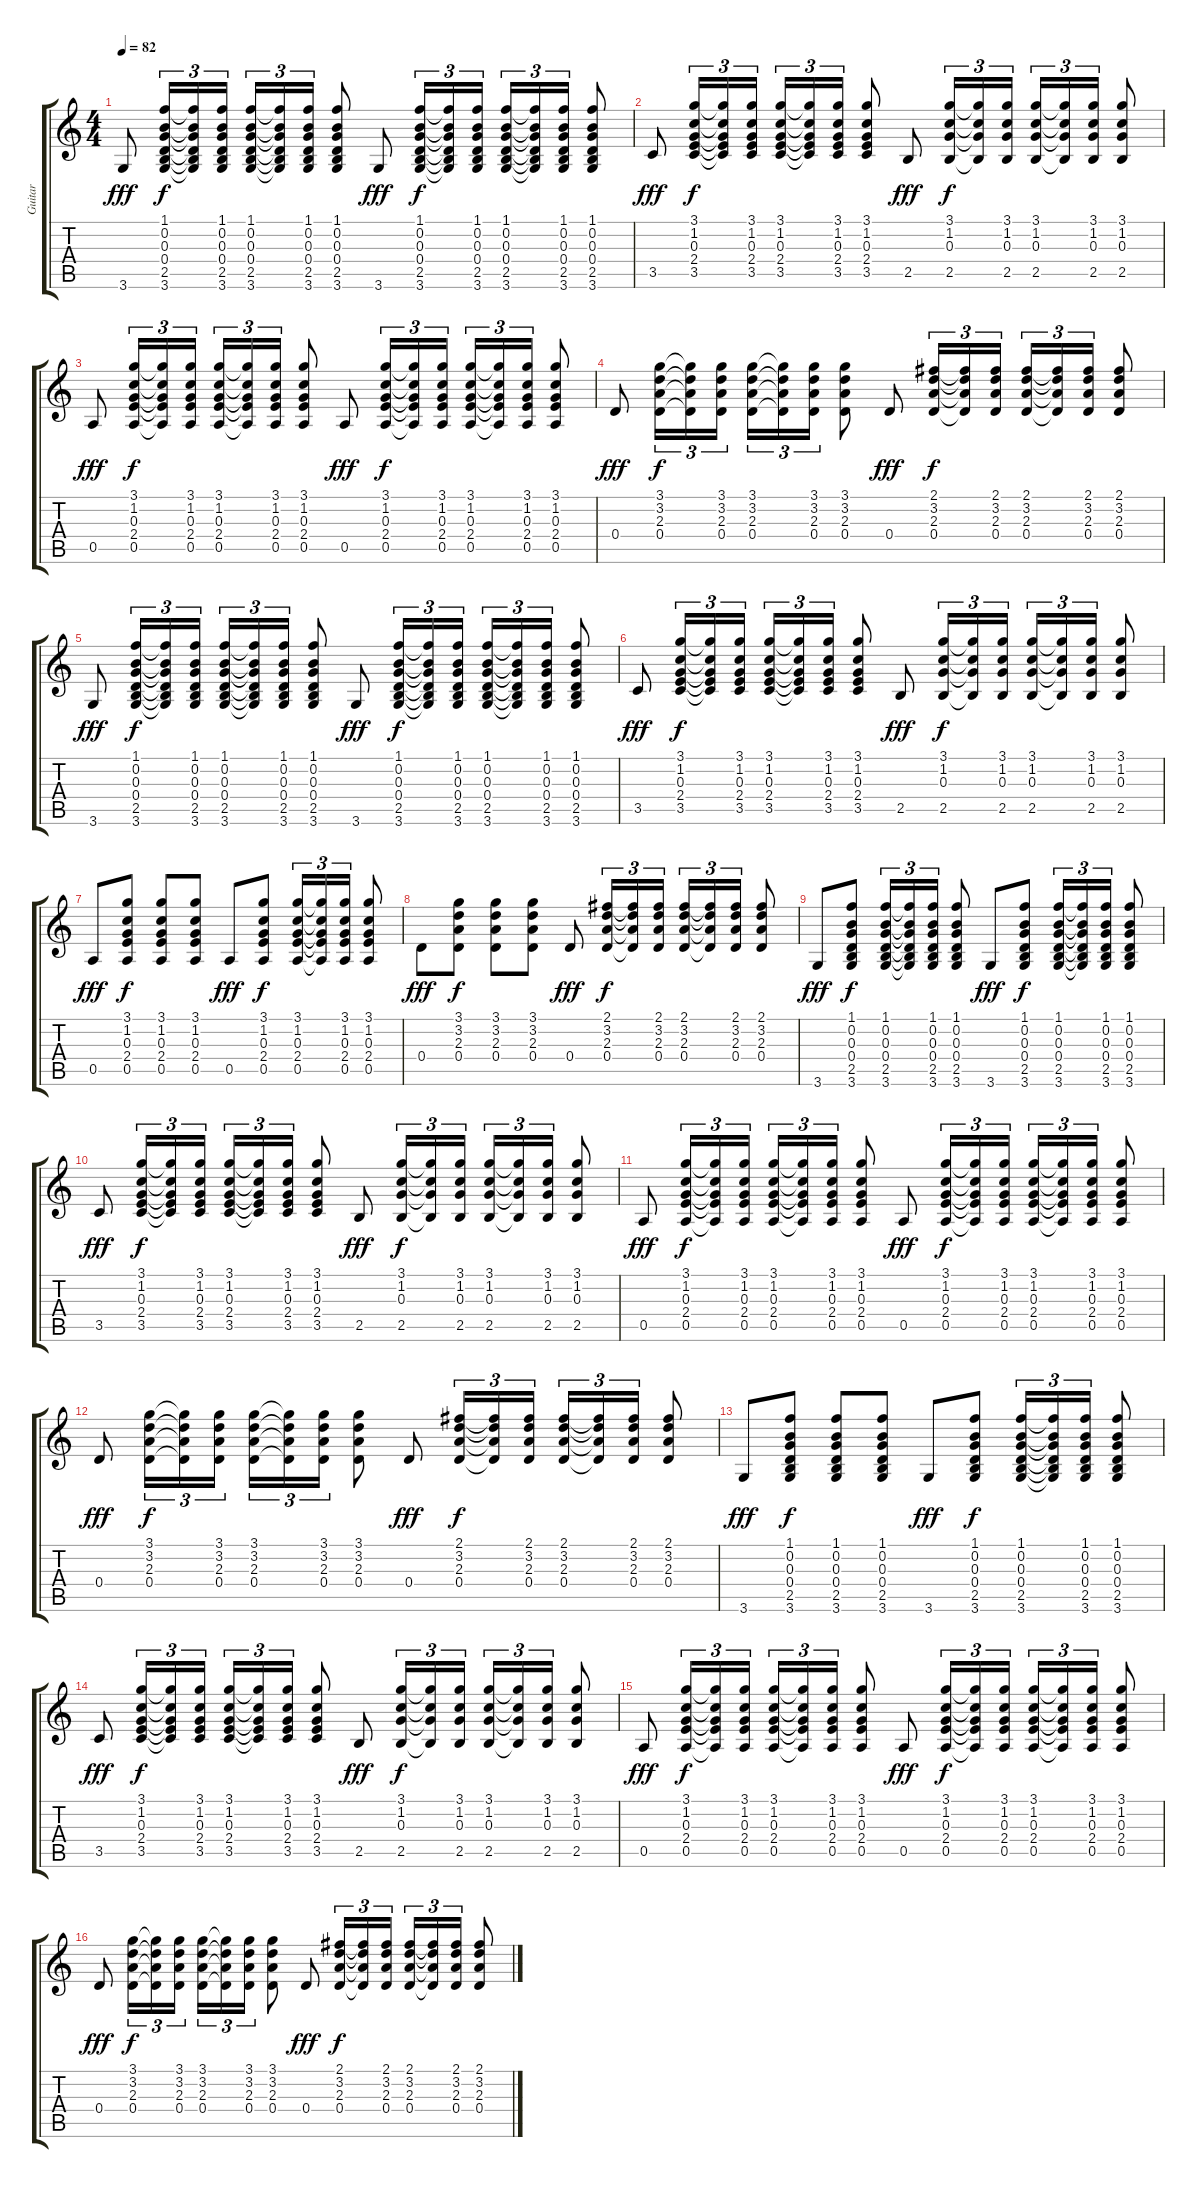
\track ("Guitar" "Guitar") {instrument acousticguitarsteel}
\staff {score tabs}
\tuning (E4 B3 G3 D3 A2 E2) {hide}
\ts (4 4)
\tempo 82
\clef g2
\ks c
3.6.8{dy fff} (1.1 0.2 0.3 0.4 2.5 3.6).16{tu (3 2) dy f} (1.1{t} 0.2{t} 0.3{t} 0.4{t} 2.5{t} 3.6{t}).16{tu (3 2)} (1.1 0.2 0.3 0.4 2.5 3.6).16{tu (3 2)} (1.1 0.2 0.3 0.4 2.5 3.6).16{tu (3 2)} (1.1{t} 0.2{t} 0.3{t} 0.4{t} 2.5{t} 3.6{t}).16{tu (3 2)} (1.1 0.2 0.3 0.4 2.5 3.6).16{tu (3 2)} (1.1 0.2 0.3 0.4 2.5 3.6).8 3.6.8{dy fff} (1.1 0.2 0.3 0.4 2.5 3.6).16{tu (3 2) dy f} (1.1{t} 0.2{t} 0.3{t} 0.4{t} 2.5{t} 3.6{t}).16{tu (3 2)} (1.1 0.2 0.3 0.4 2.5 3.6).16{tu (3 2)} (1.1 0.2 0.3 0.4 2.5 3.6).16{tu (3 2)} (1.1{t} 0.2{t} 0.3{t} 0.4{t} 2.5{t} 3.6{t}).16{tu (3 2)} (1.1 0.2 0.3 0.4 2.5 3.6).16{tu (3 2)} (1.1 0.2 0.3 0.4 2.5 3.6).8 |
3.5.8{dy fff} (3.1 1.2 0.3 2.4 3.5).16{tu (3 2) dy f} (3.1{t} 1.2{t} 0.3{t} 2.4{t} 3.5{t}).16{tu (3 2)} (3.1 1.2 0.3 2.4 3.5).16{tu (3 2)} (3.1 1.2 0.3 2.4 3.5).16{tu (3 2)} (3.1{t} 1.2{t} 0.3{t} 2.4{t} 3.5{t}).16{tu (3 2)} (3.1 1.2 0.3 2.4 3.5).16{tu (3 2)} (3.1 1.2 0.3 2.4 3.5).8 2.5.8{dy fff} (3.1 1.2 0.3 2.5).16{tu (3 2) dy f} (3.1{t} 1.2{t} 0.3{t} 2.5{t}).16{tu (3 2)} (3.1 1.2 0.3 2.5).16{tu (3 2)} (3.1 1.2 0.3 2.5).16{tu (3 2)} (3.1{t} 1.2{t} 0.3{t} 2.5{t}).16{tu (3 2)} (3.1 1.2 0.3 2.5).16{tu (3 2)} (3.1 1.2 0.3 2.5).8 |
0.5.8{dy fff} (3.1 1.2 0.3 2.4 0.5).16{tu (3 2) dy f} (3.1{t} 1.2{t} 0.3{t} 2.4{t} 0.5{t}).16{tu (3 2)} (3.1 1.2 0.3 2.4 0.5).16{tu (3 2)} (3.1 1.2 0.3 2.4 0.5).16{tu (3 2)} (3.1{t} 1.2{t} 0.3{t} 2.4{t} 0.5{t}).16{tu (3 2)} (3.1 1.2 0.3 2.4 0.5).16{tu (3 2)} (3.1 1.2 0.3 2.4 0.5).8 0.5.8{dy fff} (3.1 1.2 0.3 2.4 0.5).16{tu (3 2) dy f} (3.1{t} 1.2{t} 0.3{t} 2.4{t} 0.5{t}).16{tu (3 2)} (3.1 1.2 0.3 2.4 0.5).16{tu (3 2)} (3.1 1.2 0.3 2.4 0.5).16{tu (3 2)} (3.1{t} 1.2{t} 0.3{t} 2.4{t} 0.5{t}).16{tu (3 2)} (3.1 1.2 0.3 2.4 0.5).16{tu (3 2)} (3.1 1.2 0.3 2.4 0.5).8 |
0.4.8{dy fff} (3.1 3.2 2.3 0.4).16{tu (3 2) dy f} (3.1{t} 3.2{t} 2.3{t} 0.4{t}).16{tu (3 2)} (3.1 3.2 2.3 0.4).16{tu (3 2)} (3.1 3.2 2.3 0.4).16{tu (3 2)} (3.1{t} 3.2{t} 2.3{t} 0.4{t}).16{tu (3 2)} (3.1 3.2 2.3 0.4).16{tu (3 2)} (3.1 3.2 2.3 0.4).8 0.4.8{dy fff} (2.1 3.2 2.3 0.4).16{tu (3 2) dy f} (2.1{t} 3.2{t} 2.3{t} 0.4{t}).16{tu (3 2)} (2.1 3.2 2.3 0.4).16{tu (3 2)} (2.1 3.2 2.3 0.4).16{tu (3 2)} (2.1{t} 3.2{t} 2.3{t} 0.4{t}).16{tu (3 2)} (2.1 3.2 2.3 0.4).16{tu (3 2)} (2.1 3.2 2.3 0.4).8 |
3.6.8{dy fff} (1.1 0.2 0.3 0.4 2.5 3.6).16{tu (3 2) dy f} (1.1{t} 0.2{t} 0.3{t} 0.4{t} 2.5{t} 3.6{t}).16{tu (3 2)} (1.1 0.2 0.3 0.4 2.5 3.6).16{tu (3 2)} (1.1 0.2 0.3 0.4 2.5 3.6).16{tu (3 2)} (1.1{t} 0.2{t} 0.3{t} 0.4{t} 2.5{t} 3.6{t}).16{tu (3 2)} (1.1 0.2 0.3 0.4 2.5 3.6).16{tu (3 2)} (1.1 0.2 0.3 0.4 2.5 3.6).8 3.6.8{dy fff} (1.1 0.2 0.3 0.4 2.5 3.6).16{tu (3 2) dy f} (1.1{t} 0.2{t} 0.3{t} 0.4{t} 2.5{t} 3.6{t}).16{tu (3 2)} (1.1 0.2 0.3 0.4 2.5 3.6).16{tu (3 2)} (1.1 0.2 0.3 0.4 2.5 3.6).16{tu (3 2)} (1.1{t} 0.2{t} 0.3{t} 0.4{t} 2.5{t} 3.6{t}).16{tu (3 2)} (1.1 0.2 0.3 0.4 2.5 3.6).16{tu (3 2)} (1.1 0.2 0.3 0.4 2.5 3.6).8 |
3.5.8{dy fff} (3.1 1.2 0.3 2.4 3.5).16{tu (3 2) dy f} (3.1{t} 1.2{t} 0.3{t} 2.4{t} 3.5{t}).16{tu (3 2)} (3.1 1.2 0.3 2.4 3.5).16{tu (3 2)} (3.1 1.2 0.3 2.4 3.5).16{tu (3 2)} (3.1{t} 1.2{t} 0.3{t} 2.4{t} 3.5{t}).16{tu (3 2)} (3.1 1.2 0.3 2.4 3.5).16{tu (3 2)} (3.1 1.2 0.3 2.4 3.5).8 2.5.8{dy fff} (3.1 1.2 0.3 2.5).16{tu (3 2) dy f} (3.1{t} 1.2{t} 0.3{t} 2.5{t}).16{tu (3 2)} (3.1 1.2 0.3 2.5).16{tu (3 2)} (3.1 1.2 0.3 2.5).16{tu (3 2)} (3.1{t} 1.2{t} 0.3{t} 2.5{t}).16{tu (3 2)} (3.1 1.2 0.3 2.5).16{tu (3 2)} (3.1 1.2 0.3 2.5).8 |
0.5.8{dy fff} (3.1 1.2 0.3 2.4 0.5).8{dy f} (3.1 1.2 0.3 2.4 0.5).8 (3.1 1.2 0.3 2.4 0.5).8 0.5.8{dy fff} (3.1 1.2 0.3 2.4 0.5).8{dy f} (3.1 1.2 0.3 2.4 0.5).16{tu (3 2)} (3.1{t} 1.2{t} 0.3{t} 2.4{t} 0.5{t}).16{tu (3 2)} (3.1 1.2 0.3 2.4 0.5).16{tu (3 2)} (3.1 1.2 0.3 2.4 0.5).8 |
0.4.8{dy fff} (3.1 3.2 2.3 0.4).8{dy f} (3.1 3.2 2.3 0.4).8 (3.1 3.2 2.3 0.4).8 0.4.8{dy fff} (2.1 3.2 2.3 0.4).16{tu (3 2) dy f} (2.1{t} 3.2{t} 2.3{t} 0.4{t}).16{tu (3 2)} (2.1 3.2 2.3 0.4).16{tu (3 2)} (2.1 3.2 2.3 0.4).16{tu (3 2)} (2.1{t} 3.2{t} 2.3{t} 0.4{t}).16{tu (3 2)} (2.1 3.2 2.3 0.4).16{tu (3 2)} (2.1 3.2 2.3 0.4).8 |
3.6.8{dy fff} (1.1 0.2 0.3 0.4 2.5 3.6).8{dy f} (1.1 0.2 0.3 0.4 2.5 3.6).16{tu (3 2)} (1.1{t} 0.2{t} 0.3{t} 0.4{t} 2.5{t} 3.6{t}).16{tu (3 2)} (1.1 0.2 0.3 0.4 2.5 3.6).16{tu (3 2)} (1.1 0.2 0.3 0.4 2.5 3.6).8 3.6.8{dy fff} (1.1 0.2 0.3 0.4 2.5 3.6).8{dy f} (1.1 0.2 0.3 0.4 2.5 3.6).16{tu (3 2)} (1.1{t} 0.2{t} 0.3{t} 0.4{t} 2.5{t} 3.6{t}).16{tu (3 2)} (1.1 0.2 0.3 0.4 2.5 3.6).16{tu (3 2)} (1.1 0.2 0.3 0.4 2.5 3.6).8 |
3.5.8{dy fff} (3.1 1.2 0.3 2.4 3.5).16{tu (3 2) dy f} (3.1{t} 1.2{t} 0.3{t} 2.4{t} 3.5{t}).16{tu (3 2)} (3.1 1.2 0.3 2.4 3.5).16{tu (3 2)} (3.1 1.2 0.3 2.4 3.5).16{tu (3 2)} (3.1{t} 1.2{t} 0.3{t} 2.4{t} 3.5{t}).16{tu (3 2)} (3.1 1.2 0.3 2.4 3.5).16{tu (3 2)} (3.1 1.2 0.3 2.4 3.5).8 2.5.8{dy fff} (3.1 1.2 0.3 2.5).16{tu (3 2) dy f} (3.1{t} 1.2{t} 0.3{t} 2.5{t}).16{tu (3 2)} (3.1 1.2 0.3 2.5).16{tu (3 2)} (3.1 1.2 0.3 2.5).16{tu (3 2)} (3.1{t} 1.2{t} 0.3{t} 2.5{t}).16{tu (3 2)} (3.1 1.2 0.3 2.5).16{tu (3 2)} (3.1 1.2 0.3 2.5).8 |
0.5.8{dy fff} (3.1 1.2 0.3 2.4 0.5).16{tu (3 2) dy f} (3.1{t} 1.2{t} 0.3{t} 2.4{t} 0.5{t}).16{tu (3 2)} (3.1 1.2 0.3 2.4 0.5).16{tu (3 2)} (3.1 1.2 0.3 2.4 0.5).16{tu (3 2)} (3.1{t} 1.2{t} 0.3{t} 2.4{t} 0.5{t}).16{tu (3 2)} (3.1 1.2 0.3 2.4 0.5).16{tu (3 2)} (3.1 1.2 0.3 2.4 0.5).8 0.5.8{dy fff} (3.1 1.2 0.3 2.4 0.5).16{tu (3 2) dy f} (3.1{t} 1.2{t} 0.3{t} 2.4{t} 0.5{t}).16{tu (3 2)} (3.1 1.2 0.3 2.4 0.5).16{tu (3 2)} (3.1 1.2 0.3 2.4 0.5).16{tu (3 2)} (3.1{t} 1.2{t} 0.3{t} 2.4{t} 0.5{t}).16{tu (3 2)} (3.1 1.2 0.3 2.4 0.5).16{tu (3 2)} (3.1 1.2 0.3 2.4 0.5).8 |
0.4.8{dy fff} (3.1 3.2 2.3 0.4).16{tu (3 2) dy f} (3.1{t} 3.2{t} 2.3{t} 0.4{t}).16{tu (3 2)} (3.1 3.2 2.3 0.4).16{tu (3 2)} (3.1 3.2 2.3 0.4).16{tu (3 2)} (3.1{t} 3.2{t} 2.3{t} 0.4{t}).16{tu (3 2)} (3.1 3.2 2.3 0.4).16{tu (3 2)} (3.1 3.2 2.3 0.4).8 0.4.8{dy fff} (2.1 3.2 2.3 0.4).16{tu (3 2) dy f} (2.1{t} 3.2{t} 2.3{t} 0.4{t}).16{tu (3 2)} (2.1 3.2 2.3 0.4).16{tu (3 2)} (2.1 3.2 2.3 0.4).16{tu (3 2)} (2.1{t} 3.2{t} 2.3{t} 0.4{t}).16{tu (3 2)} (2.1 3.2 2.3 0.4).16{tu (3 2)} (2.1 3.2 2.3 0.4).8 |
3.6.8{dy fff} (1.1 0.2 0.3 0.4 2.5 3.6).8{dy f} (1.1 0.2 0.3 0.4 2.5 3.6).8 (1.1 0.2 0.3 0.4 2.5 3.6).8 3.6.8{dy fff} (1.1 0.2 0.3 0.4 2.5 3.6).8{dy f} (1.1 0.2 0.3 0.4 2.5 3.6).16{tu (3 2)} (1.1{t} 0.2{t} 0.3{t} 0.4{t} 2.5{t} 3.6{t}).16{tu (3 2)} (1.1 0.2 0.3 0.4 2.5 3.6).16{tu (3 2)} (1.1 0.2 0.3 0.4 2.5 3.6).8 |
3.5.8{dy fff} (3.1 1.2 0.3 2.4 3.5).16{tu (3 2) dy f} (3.1{t} 1.2{t} 0.3{t} 2.4{t} 3.5{t}).16{tu (3 2)} (3.1 1.2 0.3 2.4 3.5).16{tu (3 2)} (3.1 1.2 0.3 2.4 3.5).16{tu (3 2)} (3.1{t} 1.2{t} 0.3{t} 2.4{t} 3.5{t}).16{tu (3 2)} (3.1 1.2 0.3 2.4 3.5).16{tu (3 2)} (3.1 1.2 0.3 2.4 3.5).8 2.5.8{dy fff} (3.1 1.2 0.3 2.5).16{tu (3 2) dy f} (3.1{t} 1.2{t} 0.3{t} 2.5{t}).16{tu (3 2)} (3.1 1.2 0.3 2.5).16{tu (3 2)} (3.1 1.2 0.3 2.5).16{tu (3 2)} (3.1{t} 1.2{t} 0.3{t} 2.5{t}).16{tu (3 2)} (3.1 1.2 0.3 2.5).16{tu (3 2)} (3.1 1.2 0.3 2.5).8 |
0.5.8{dy fff} (3.1 1.2 0.3 2.4 0.5).16{tu (3 2) dy f} (3.1{t} 1.2{t} 0.3{t} 2.4{t} 0.5{t}).16{tu (3 2)} (3.1 1.2 0.3 2.4 0.5).16{tu (3 2)} (3.1 1.2 0.3 2.4 0.5).16{tu (3 2)} (3.1{t} 1.2{t} 0.3{t} 2.4{t} 0.5{t}).16{tu (3 2)} (3.1 1.2 0.3 2.4 0.5).16{tu (3 2)} (3.1 1.2 0.3 2.4 0.5).8 0.5.8{dy fff} (3.1 1.2 0.3 2.4 0.5).16{tu (3 2) dy f} (3.1{t} 1.2{t} 0.3{t} 2.4{t} 0.5{t}).16{tu (3 2)} (3.1 1.2 0.3 2.4 0.5).16{tu (3 2)} (3.1 1.2 0.3 2.4 0.5).16{tu (3 2)} (3.1{t} 1.2{t} 0.3{t} 2.4{t} 0.5{t}).16{tu (3 2)} (3.1 1.2 0.3 2.4 0.5).16{tu (3 2)} (3.1 1.2 0.3 2.4 0.5).8 |
0.4.8{dy fff} (3.1 3.2 2.3 0.4).16{tu (3 2) dy f} (3.1{t} 3.2{t} 2.3{t} 0.4{t}).16{tu (3 2)} (3.1 3.2 2.3 0.4).16{tu (3 2)} (3.1 3.2 2.3 0.4).16{tu (3 2)} (3.1{t} 3.2{t} 2.3{t} 0.4{t}).16{tu (3 2)} (3.1 3.2 2.3 0.4).16{tu (3 2)} (3.1 3.2 2.3 0.4).8 0.4.8{dy fff} (2.1 3.2 2.3 0.4).16{tu (3 2) dy f} (2.1{t} 3.2{t} 2.3{t} 0.4{t}).16{tu (3 2)} (2.1 3.2 2.3 0.4).16{tu (3 2)} (2.1 3.2 2.3 0.4).16{tu (3 2)} (2.1{t} 3.2{t} 2.3{t} 0.4{t}).16{tu (3 2)} (2.1 3.2 2.3 0.4).16{tu (3 2)} (2.1 3.2 2.3 0.4).8
